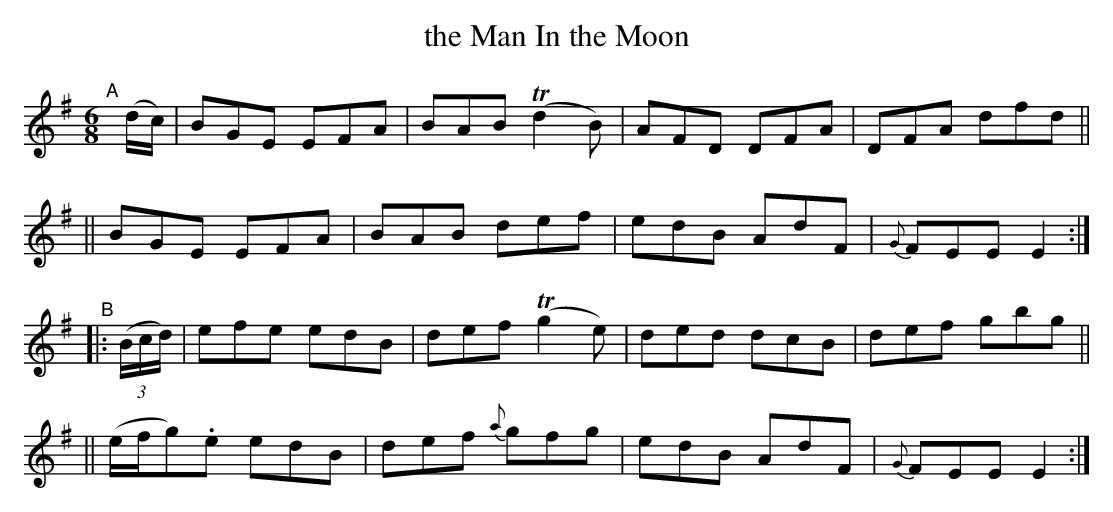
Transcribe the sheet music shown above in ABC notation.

X:1
T: the Man In the Moon
M: 6/8
L: 1/8
K: Em
"^A"[|] (d/c/) \
 | BGE EFA | BAB (Td2B) | AFD DFA | DFA dfd ||
|| BGE EFA | BAB def | edB AdF | {G}FEE E2 :|
"^B" |: (3(B/c/d/) \
 | efe edB | def (Tg2e) | ded dcB | def gbg ||
|| (e/f/g).e edB | def {a}gfg | edB AdF | {G}FEE E2 :|
